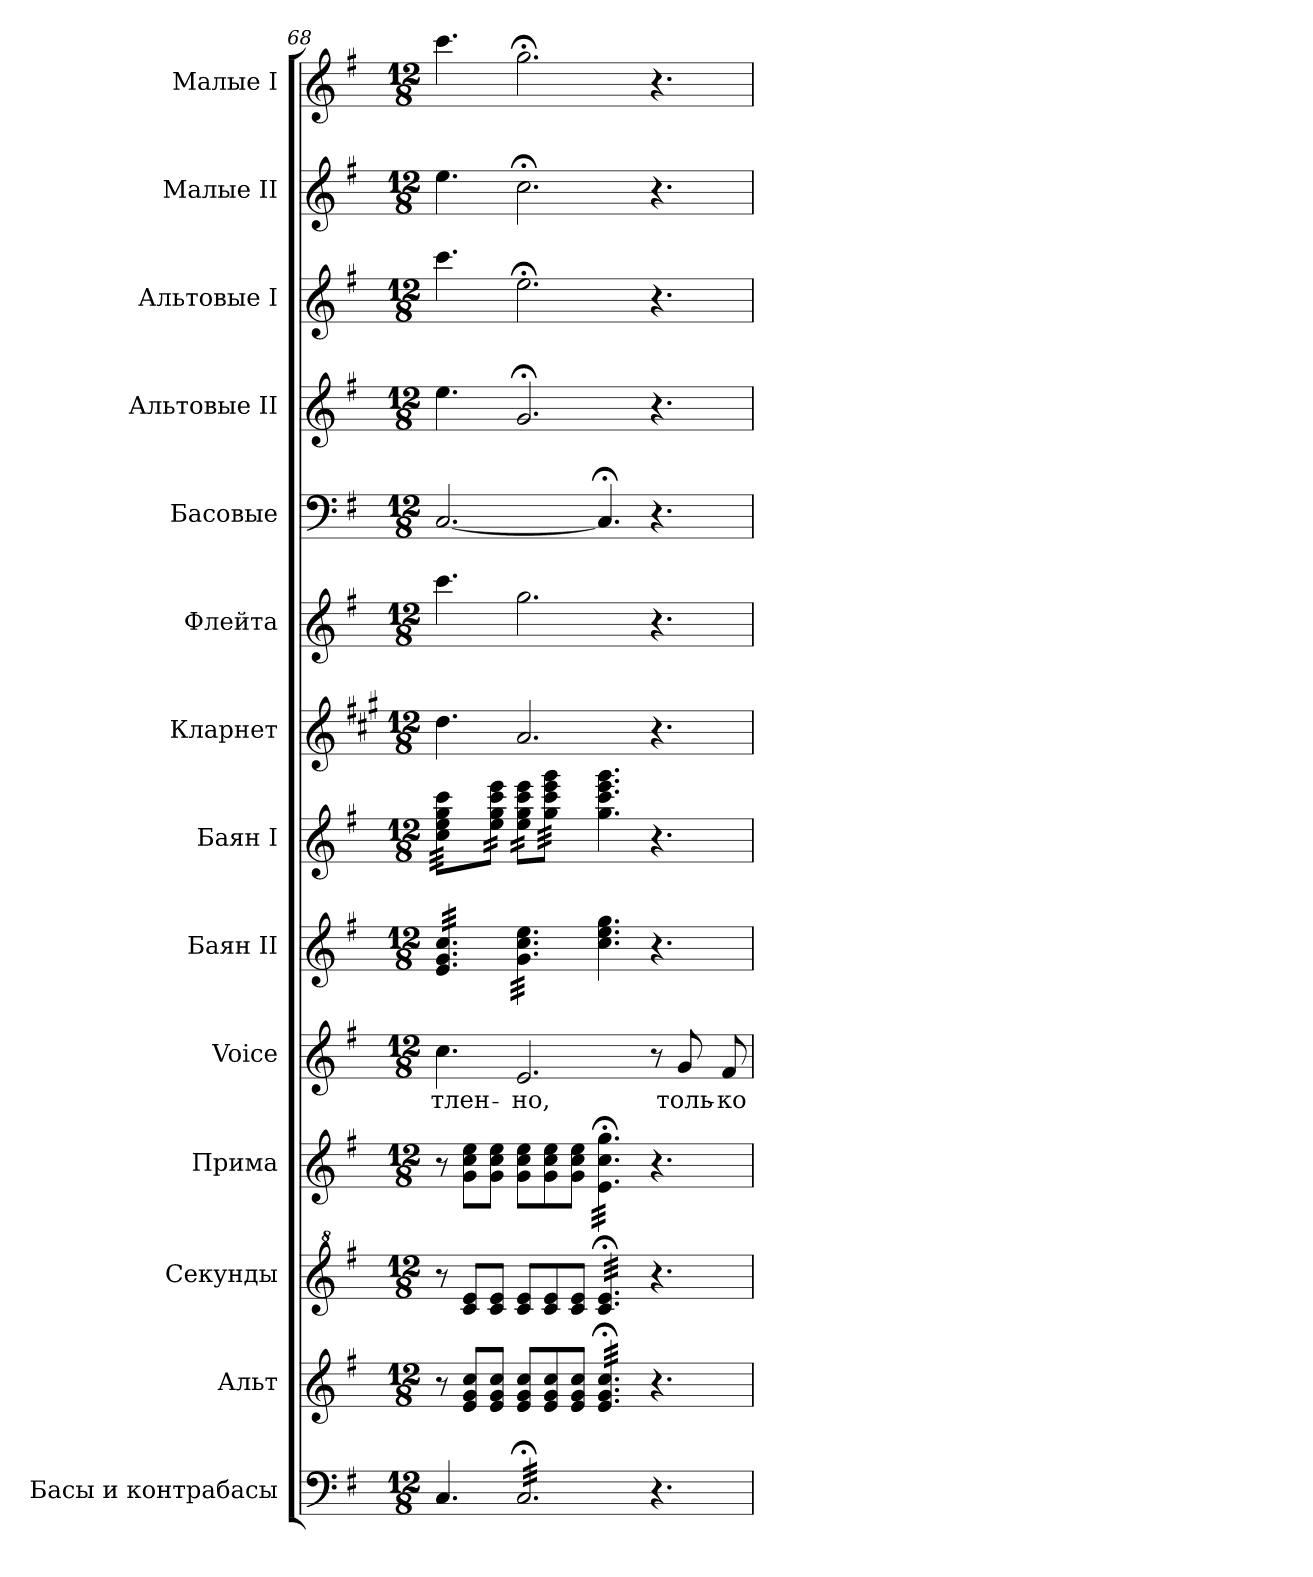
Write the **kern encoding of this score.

**kern	**kern	**kern	**kern	**kern	**text	**kern	**kern	**kern	**kern	**kern	**kern	**kern	**kern	**kern
*part14	*part13	*part12	*part11	*part10	*part10	*part9	*part8	*part7	*part6	*part5	*part4	*part3	*part2	*part1
*staff14	*staff13	*staff12	*staff11	*staff10	*staff10	*staff9	*staff8	*staff7	*staff6	*staff5	*staff4	*staff3	*staff2	*staff1
*I"Басы и контрабасы	*I"Альт	*I"Секунды	*I"Прима	*I"Voice	*	*I"Баян II	*I"Баян I	*I"Кларнет	*I"Флейта	*I"Басовые	*I"Альтовые II	*I"Альтовые I	*I"Малые II	*I"Малые I
*	*	*	*	*I'Voice	*	*	*	*	*	*	*	*	*	*
*clefF4	*clefG2	*clefG^2	*clefG2	*clefG2	*	*clefG2	*clefG2	*clefG2	*clefG2	*clefF4	*clefG2	*clefG2	*clefG2	*clefG2
*ITrd7c12	*ITrd7c12	*ITrd7c12	*ITrd7c12	*	*	*	*	*ITrd1c2	*	*	*	*	*	*
*k[f#]	*k[f#]	*k[f#]	*k[f#]	*k[f#]	*	*k[f#]	*k[f#]	*k[f#]	*k[f#]	*k[f#]	*k[f#]	*k[f#]	*k[f#]	*k[f#]
*G:	*G:	*G:	*G:	*G:	*	*G:	*G:	*G:	*G:	*G:	*G:	*G:	*G:	*G:
*M12/8	*M12/8	*M12/8	*M12/8	*M12/8	*	*M12/8	*M12/8	*M12/8	*M12/8	*M12/8	*M12/8	*M12/8	*M12/8	*M12/8
=68	=68	=68	=68	=68	=68	=68	=68	=68	=68	=68	=68	=68	=68	=68
!	!	!	!	!	!LO:LY:b:color=#000000	!	!	!	!	!	!	!	!	!
*	*	*	*	*	*	*^	*^	*	*	*	*	*	*	*
*	*	*	*	*	*	*tremolo	*	*	*	*	*	*	*	*	*	*
*	*	*	*	*	*	*	*	*tremolo	*	*	*	*	*	*	*	*
4.CCi/	8r	8r	8r	4.cci\	тлен-	32ei/ 32gi 32cciLLL	4.ryy	32cci\ 32eei 32ggi 32ccciLLL	4.ryy	4.cci\	4.ccci\	[<2.Ci/	4.eei\	4.ccci\	4.eei\	4.ccci\
.	.	.	.	.	.	32ei/ 32gi 32cci	.	32cci\ 32eei 32ggi 32ccci	.	.	.	.	.	.	.	.
.	.	.	.	.	.	32ei/ 32gi 32cci	.	32cci\ 32eei 32ggi 32ccci	.	.	.	.	.	.	.	.
.	.	.	.	.	.	32ei/ 32gi 32cci	.	32cci\ 32eei 32ggi 32ccci	.	.	.	.	.	.	.	.
.	8Ei/ 8Gi 8ciL	8ci/ 8eiL	8Gi\ 8ci 8eiL	.	.	32ei/ 32gi 32cci	.	32cci\ 32eei 32ggi 32ccci	.	.	.	.	.	.	.	.
.	.	.	.	.	.	32ei/ 32gi 32cci	.	32cci\ 32eei 32ggi 32ccci	.	.	.	.	.	.	.	.
.	.	.	.	.	.	32ei/ 32gi 32cci	.	32cci\ 32eei 32ggi 32ccci	.	.	.	.	.	.	.	.
.	.	.	.	.	.	32ei/ 32gi 32cci	.	32cci\ 32eei 32ggi 32ccci	.	.	.	.	.	.	.	.
.	8Ei/ 8Gi 8ciJ	8ci/ 8eiJ	8Gi\ 8ci 8eiJ	.	.	32ei/ 32gi 32cci	.	32eei\ 32ggi 32ccci 32eeei	.	.	.	.	.	.	.	.
.	.	.	.	.	.	32ei/ 32gi 32cci	.	32eei\ 32ggi 32ccci 32eeei	.	.	.	.	.	.	.	.
.	.	.	.	.	.	32ei/ 32gi 32cci	.	32eei\ 32ggi 32ccci 32eeei	.	.	.	.	.	.	.	.
.	.	.	.	.	.	32ei/ 32gi 32cciJJJ	.	32eei\ 32ggi 32ccci 32eeeiJJJ	.	.	.	.	.	.	.	.
!	!	!	!	!	!LO:LY:b:color=#000000	!	!	!	!	!	!	!	!	!	!	!
*tremolo	*	*	*	*	*	*	*	*	*	*	*	*	*	*	*	*
32CC;i/LLL	8Ei/ 8Gi 8ciL	8ci/ 8eiL	8Gi\ 8ci 8eiL	2.ei/	-но,	32gi\ 32cci 32eeiLLL	4.ryy	32eei\ 32ggi 32ccci 32eeeiLLL	4.ryy	2.gi/	2.ggi\	.	2.g;i/	2.ee;i\	2.cc;i\	2.gg;i\
32CC;i/	.	.	.	.	.	32gi\ 32cci 32eei	.	32eei\ 32ggi 32ccci 32eeei	.	.	.	.	.	.	.	.
32CC;i/	.	.	.	.	.	32gi\ 32cci 32eei	.	32eei\ 32ggi 32ccci 32eeei	.	.	.	.	.	.	.	.
32CC;i/	.	.	.	.	.	32gi\ 32cci 32eei	.	32eei\ 32ggi 32ccci 32eeei	.	.	.	.	.	.	.	.
32CC;i/	8Ei/ 8Gi 8ci	8ci/ 8ei	8Gi\ 8ci 8ei	.	.	32gi\ 32cci 32eei	.	32ggi\ 32ccci 32eeei 32gggi	.	.	.	.	.	.	.	.
32CC;i/	.	.	.	.	.	32gi\ 32cci 32eei	.	32ggi\ 32ccci 32eeei 32gggi	.	.	.	.	.	.	.	.
32CC;i/	.	.	.	.	.	32gi\ 32cci 32eei	.	32ggi\ 32ccci 32eeei 32gggi	.	.	.	.	.	.	.	.
32CC;i/	.	.	.	.	.	32gi\ 32cci 32eei	.	32ggi\ 32ccci 32eeei 32gggi	.	.	.	.	.	.	.	.
32CC;i/	8Ei/ 8Gi 8ciJ	8ci/ 8eiJ	8Gi\ 8ci 8eiJ	.	.	32gi\ 32cci 32eei	.	32ggi\ 32ccci 32eeei 32gggi	.	.	.	.	.	.	.	.
32CC;i/	.	.	.	.	.	32gi\ 32cci 32eei	.	32ggi\ 32ccci 32eeei 32gggi	.	.	.	.	.	.	.	.
32CC;i/	.	.	.	.	.	32gi\ 32cci 32eei	.	32ggi\ 32ccci 32eeei 32gggi	.	.	.	.	.	.	.	.
32CC;i/	.	.	.	.	.	32gi\ 32cci 32eeiJJJ	.	32ggi\ 32ccci 32eeei 32gggiJJJ	.	.	.	.	.	.	.	.
*	*	*	*	*	*	*	*	*Xtremolo	*	*	*	*	*	*	*	*
*	*	*	*	*	*	*Xtremolo	*	*	*	*	*	*	*	*	*	*
*	*tremolo	*	*	*	*	*	*	*	*	*	*	*	*	*	*	*
*	*	*tremolo	*	*	*	*	*	*	*	*	*	*	*	*	*	*
*	*	*	*tremolo	*	*	*	*	*	*	*	*	*	*	*	*	*
32CC;i/	32Ei/; 32Gi; 32ci;LLL	32ci/; 32ei;LLL	32Ei\; 32ci; 32gi;LLL	.	.	4.cci\ 4.eei 4.ggi	2.ryy	4.ggi\ 4.ccci 4.eeei 4.gggi	2.ryy	.	.	4.C;i/]	.	.	.	.
32CC;i/	32Ei/; 32Gi; 32ci;	32ci/; 32ei;	32Ei\; 32ci; 32gi;	.	.	.	.	.	.	.	.	.	.	.	.	.
32CC;i/	32Ei/; 32Gi; 32ci;	32ci/; 32ei;	32Ei\; 32ci; 32gi;	.	.	.	.	.	.	.	.	.	.	.	.	.
32CC;i/	32Ei/; 32Gi; 32ci;	32ci/; 32ei;	32Ei\; 32ci; 32gi;	.	.	.	.	.	.	.	.	.	.	.	.	.
32CC;i/	32Ei/; 32Gi; 32ci;	32ci/; 32ei;	32Ei\; 32ci; 32gi;	.	.	.	.	.	.	.	.	.	.	.	.	.
32CC;i/	32Ei/; 32Gi; 32ci;	32ci/; 32ei;	32Ei\; 32ci; 32gi;	.	.	.	.	.	.	.	.	.	.	.	.	.
32CC;i/	32Ei/; 32Gi; 32ci;	32ci/; 32ei;	32Ei\; 32ci; 32gi;	.	.	.	.	.	.	.	.	.	.	.	.	.
32CC;i/	32Ei/; 32Gi; 32ci;	32ci/; 32ei;	32Ei\; 32ci; 32gi;	.	.	.	.	.	.	.	.	.	.	.	.	.
32CC;i/	32Ei/; 32Gi; 32ci;	32ci/; 32ei;	32Ei\; 32ci; 32gi;	.	.	.	.	.	.	.	.	.	.	.	.	.
32CC;i/	32Ei/; 32Gi; 32ci;	32ci/; 32ei;	32Ei\; 32ci; 32gi;	.	.	.	.	.	.	.	.	.	.	.	.	.
32CC;i/	32Ei/; 32Gi; 32ci;	32ci/; 32ei;	32Ei\; 32ci; 32gi;	.	.	.	.	.	.	.	.	.	.	.	.	.
32CC;i/JJJ	32Ei/; 32Gi; 32ci;JJJ	32ci/; 32ei;JJJ	32Ei\; 32ci; 32gi;JJJ	.	.	.	.	.	.	.	.	.	.	.	.	.
*	*	*	*Xtremolo	*	*	*	*	*	*	*	*	*	*	*	*	*
*	*	*Xtremolo	*	*	*	*	*	*	*	*	*	*	*	*	*	*
*	*Xtremolo	*	*	*	*	*	*	*	*	*	*	*	*	*	*	*
*Xtremolo	*	*	*	*	*	*	*	*	*	*	*	*	*	*	*	*
4.r	4.r	4.r	4.r	8r	.	4.r	.	4.r	.	4.r	4.r	4.r	4.r	4.r	4.r	4.r
!	!	!	!	!	!LO:LY:b:color=#000000	!	!	!	!	!	!	!	!	!	!	!
.	.	.	.	8gi/	толь-	.	.	.	.	.	.	.	.	.	.	.
!	!	!	!	!	!LO:LY:b:color=#000000	!	!	!	!	!	!	!	!	!	!	!
.	.	.	.	8f#i/	-ко	.	.	.	.	.	.	.	.	.	.	.
*	*	*	*	*	*	*v	*v	*	*	*	*	*	*	*	*	*
*	*	*	*	*	*	*	*v	*v	*	*	*	*	*	*	*
=	=	=	=	=	=	=	=	=	=	=	=	=	=	=
*-	*-	*-	*-	*-	*-	*-	*-	*-	*-	*-	*-	*-	*-	*-
